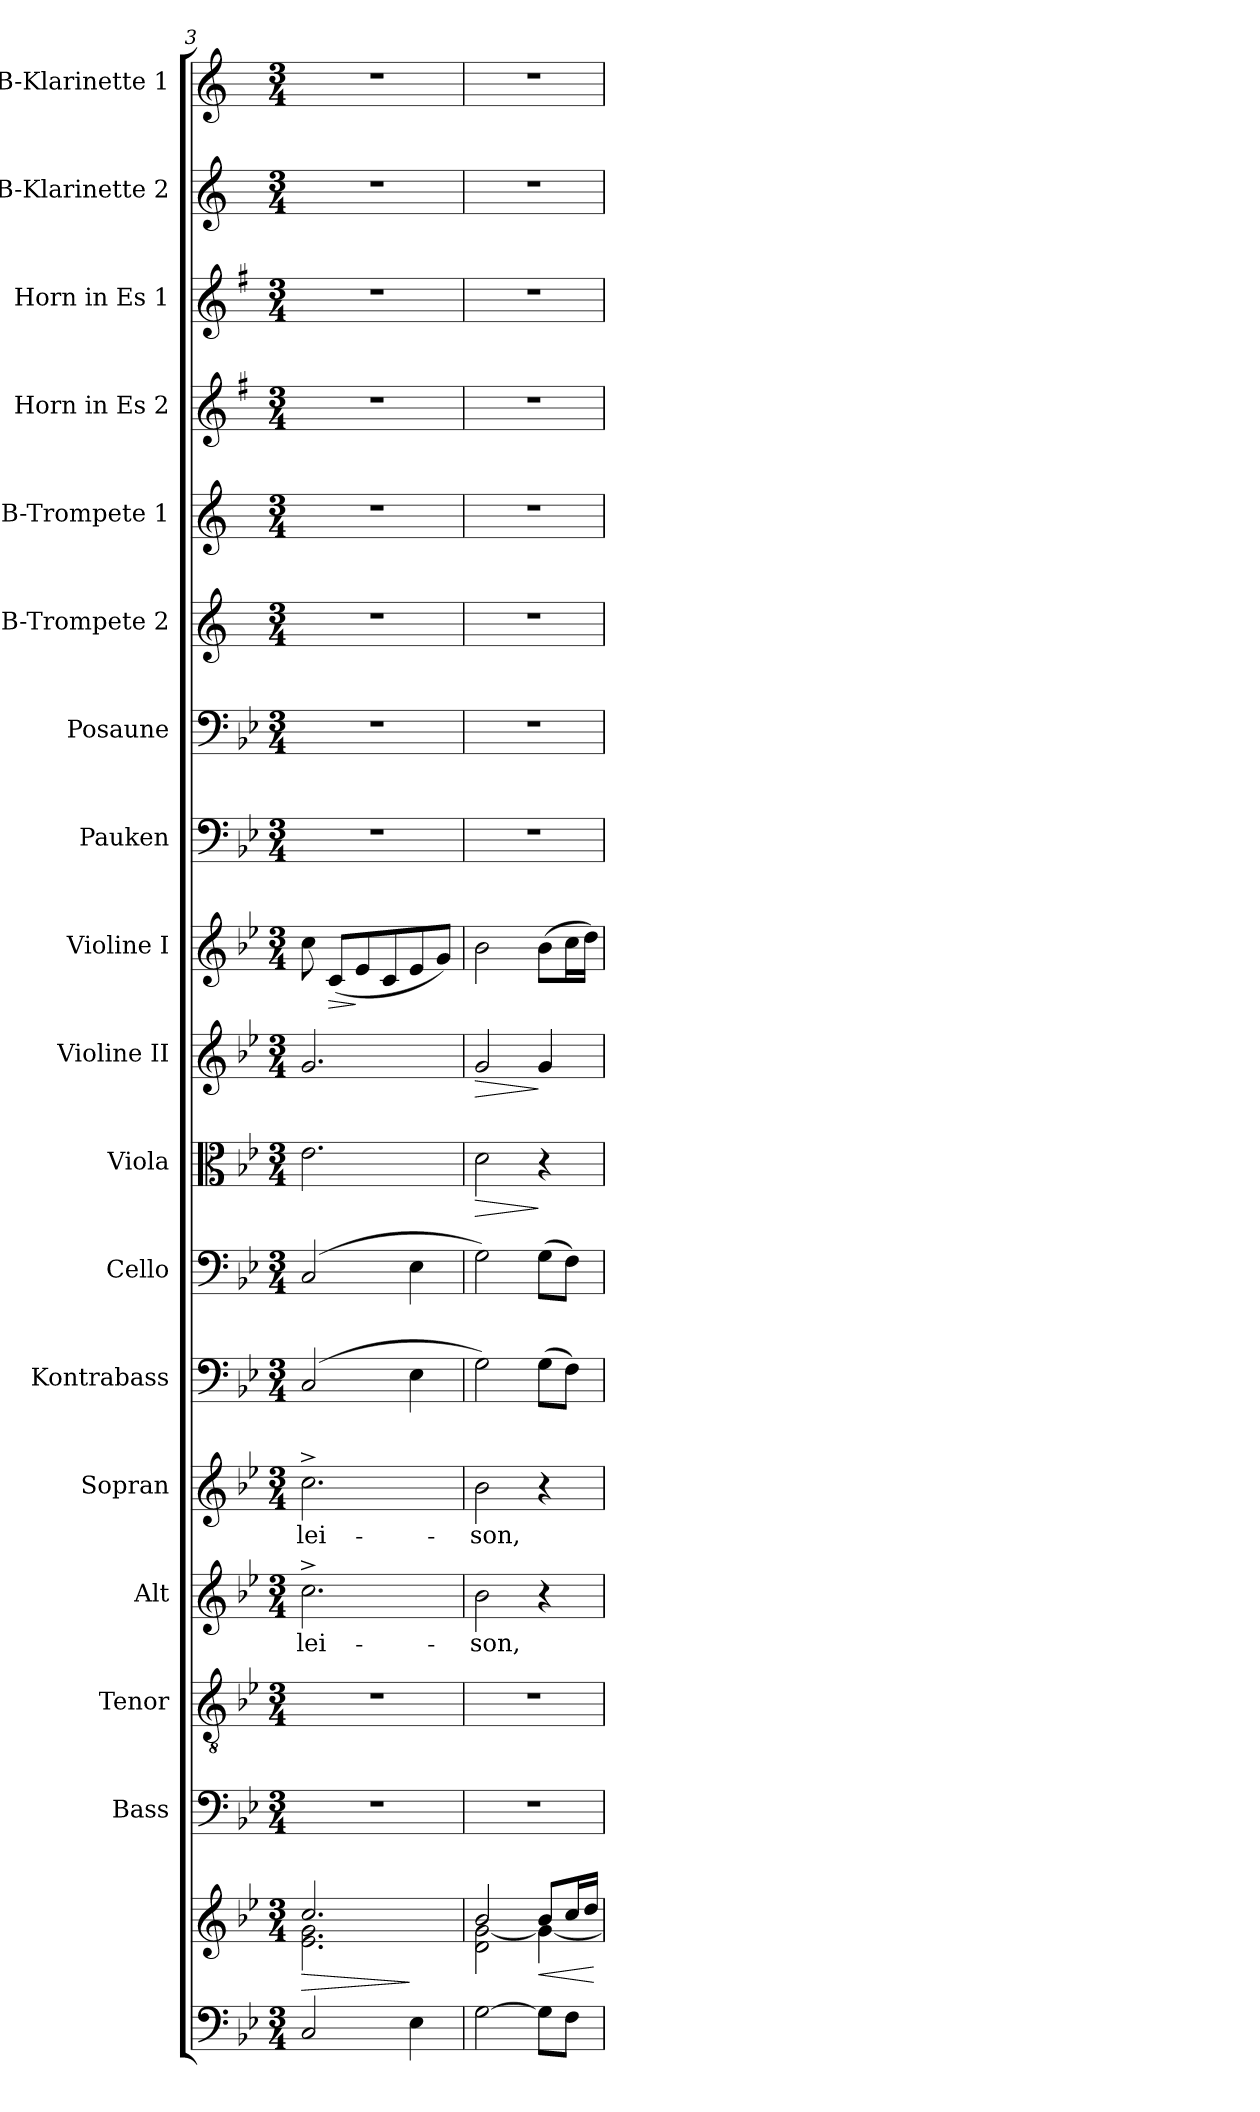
**kern	**kern	**dynam	**kern	**kern	**kern	**text	**kern	**text	**kern	**kern	**kern	**dynam	**kern	**dynam	**kern	**dynam	**kern	**kern	**kern	**kern	**kern	**kern	**kern	**kern
*part18	*part18	*part18	*part17	*part16	*part15	*part15	*part14	*part14	*part13	*part12	*part11	*part11	*part10	*part10	*part9	*part9	*part8	*part7	*part6	*part5	*part4	*part3	*part2	*part1
*staff19	*staff18	*staff18/19	*staff17	*staff16	*staff15	*staff15	*staff14	*staff14	*staff13	*staff12	*staff11	*staff11	*staff10	*staff10	*staff9	*staff9	*staff8	*staff7	*staff6	*staff5	*staff4	*staff3	*staff2	*staff1
*	*	*	*I"Bass	*I"Tenor	*I"Alt	*	*I"Sopran	*	*I"Kontrabass	*I"Cello	*I"Viola	*	*I"Violine II	*	*I"Violine I	*	*I"Pauken	*I"Posaune	*I"B-Trompete 2	*I"B-Trompete 1	*I"Horn in Es 2	*I"Horn in Es 1	*I"B-Klarinette 2	*I"B-Klarinette 1
*	*	*	*I'B.	*I'T.	*I'A.	*	*I'S.	*	*I'Kb.	*	*I'Vla.	*	*I'Vl. II	*	*I'Vl. I	*	*I'Pk.	*I'Pos.	*I'B Trp. 2	*I'B Trp. 1	*	*	*I'B Kl. 2	*I'B Kl. 1
*clefF4	*clefG2	*	*clefF4	*clefGv2	*clefG2	*	*clefG2	*	*clefF4	*clefF4	*clefC3	*	*clefG2	*	*clefG2	*	*clefF4	*clefF4	*clefG2	*clefG2	*clefG2	*clefG2	*clefG2	*clefG2
*	*	*	*	*	*	*	*	*	*ITrd7c12	*	*	*	*	*	*	*	*	*	*ITrd1c2	*ITrd1c2	*ITrd4c7	*ITrd4c7	*ITrd1c2	*ITrd1c2
*k[b-e-]	*k[b-e-]	*	*k[b-e-]	*k[b-e-]	*k[b-e-]	*	*k[b-e-]	*	*k[b-e-]	*k[b-e-]	*k[b-e-]	*	*k[b-e-]	*	*k[b-e-]	*	*k[b-e-]	*k[b-e-]	*k[b-e-]	*k[b-e-]	*k[]	*k[]	*k[b-e-]	*k[b-e-]
*B-:	*B-:	*	*B-:	*B-:	*B-:	*	*B-:	*	*B-:	*B-:	*B-:	*	*B-:	*	*B-:	*	*B-:	*B-:	*B-:	*B-:	*C:	*C:	*B-:	*B-:
*M3/4	*M3/4	*	*M3/4	*M3/4	*M3/4	*	*M3/4	*	*M3/4	*M3/4	*M3/4	*	*M3/4	*	*M3/4	*	*M3/4	*M3/4	*M3/4	*M3/4	*M3/4	*M3/4	*M3/4	*M3/4
=3	=3	=3	=3	=3	=3	=3	=3	=3	=3	=3	=3	=3	=3	=3	=3	=3	=3	=3	=3	=3	=3	=3	=3	=3
*	*^	*	*	*	*	*	*	*	*	*	*	*	*	*	*	*	*	*	*	*	*	*	*	*
!	!	!	!LO:HP:b	!	!	!	!LO:LY:b	!	!LO:LY:b	!	!	!	!	!	!	!	!	!	!	!	!	!	!	!	!
2C/	2.cc/	2.e-\ 2.g\	>	2.r	2.r	2.cc^>\	-lei-	2.cc^>\	-lei-	(2CC/	(2C/	2.e-\	.	2.g/	.	8cc\	.	2.r	2.r	2.r	2.r	2.r	2.r	2.r	2.r
!	!	!	!	!	!	!	!	!	!	!	!	!	!	!	!	!	!LO:HP:b	!	!	!	!	!	!	!	!
.	.	.	.	.	.	.	.	.	.	.	.	.	.	.	.	(<8c/L	>	.	.	.	.	.	.	.	.
.	.	.	.	.	.	.	.	.	.	.	.	.	.	.	.	8e-/	]	.	.	.	.	.	.	.	.
.	.	.	.	.	.	.	.	.	.	.	.	.	.	.	.	8c/	.	.	.	.	.	.	.	.	.
4E-\	.	.	]	.	.	.	.	.	.	4EE-\	4E-\	.	.	.	.	8e-/	.	.	.	.	.	.	.	.	.
.	.	.	.	.	.	.	.	.	.	.	.	.	.	.	.	8g/J)	.	.	.	.	.	.	.	.	.
=4	=4	=4	=4	=4	=4	=4	=4	=4	=4	=4	=4	=4	=4	=4	=4	=4	=4	=4	=4	=4	=4	=4	=4	=4	=4
!	!	!	!	!	!	!	!LO:LY:b	!	!LO:LY:b	!	!	!	!LO:HP:b	!	!LO:HP:b	!	!	!	!	!	!	!	!	!	!
[2G\	2b-/	2d\ [<2g\	.	2.r	2.r	2b-\	-son,	2b-\	-son,	2GG\)	2G\)	2d\	>	2g/	>	2b-\	.	2.r	2.r	2.r	2.r	2.r	2.r	2.r	2.r
!	!	!	!LO:HP:b	!	!	!	!	!	!	!	!	!	!	!	!	!	!	!	!	!	!	!	!	!	!
8G\L]	8b-/L	4g\_	<	.	.	4r	.	4r	.	(>8GG\L	(>8G\L	4r	]	4g/	]	(>8b-\L	.	.	.	.	.	.	.	.	.
8F\J	16cc/L	.	.	.	.	.	.	.	.	8FF\J)	8F\J)	.	.	.	.	16cc\L	.	.	.	.	.	.	.	.	.
.	16dd/JJ	.	.	.	.	.	.	.	.	.	.	.	.	.	.	16dd\JJ)	.	.	.	.	.	.	.	.	.
*	*v	*v	*	*	*	*	*	*	*	*	*	*	*	*	*	*	*	*	*	*	*	*	*	*	*
.	.	[	.	.	.	.	.	.	.	.	.	.	.	.	.	.	.	.	.	.	.	.	.	.
=	=	=	=	=	=	=	=	=	=	=	=	=	=	=	=	=	=	=	=	=	=	=	=	=
*-	*-	*-	*-	*-	*-	*-	*-	*-	*-	*-	*-	*-	*-	*-	*-	*-	*-	*-	*-	*-	*-	*-	*-	*-
